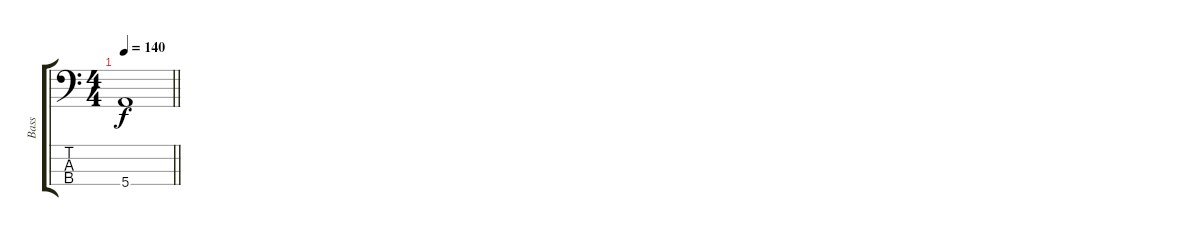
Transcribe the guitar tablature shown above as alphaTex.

\track ("Bass" "Bass") {instrument electricbassfinger}
\staff {score tabs}
\tuning (G2 D2 A1 E1) {hide}
\ts (4 4)
\tempo 140
\clef f4
\barLineRight lightlight
\ks c
5.4.1{dy f}
